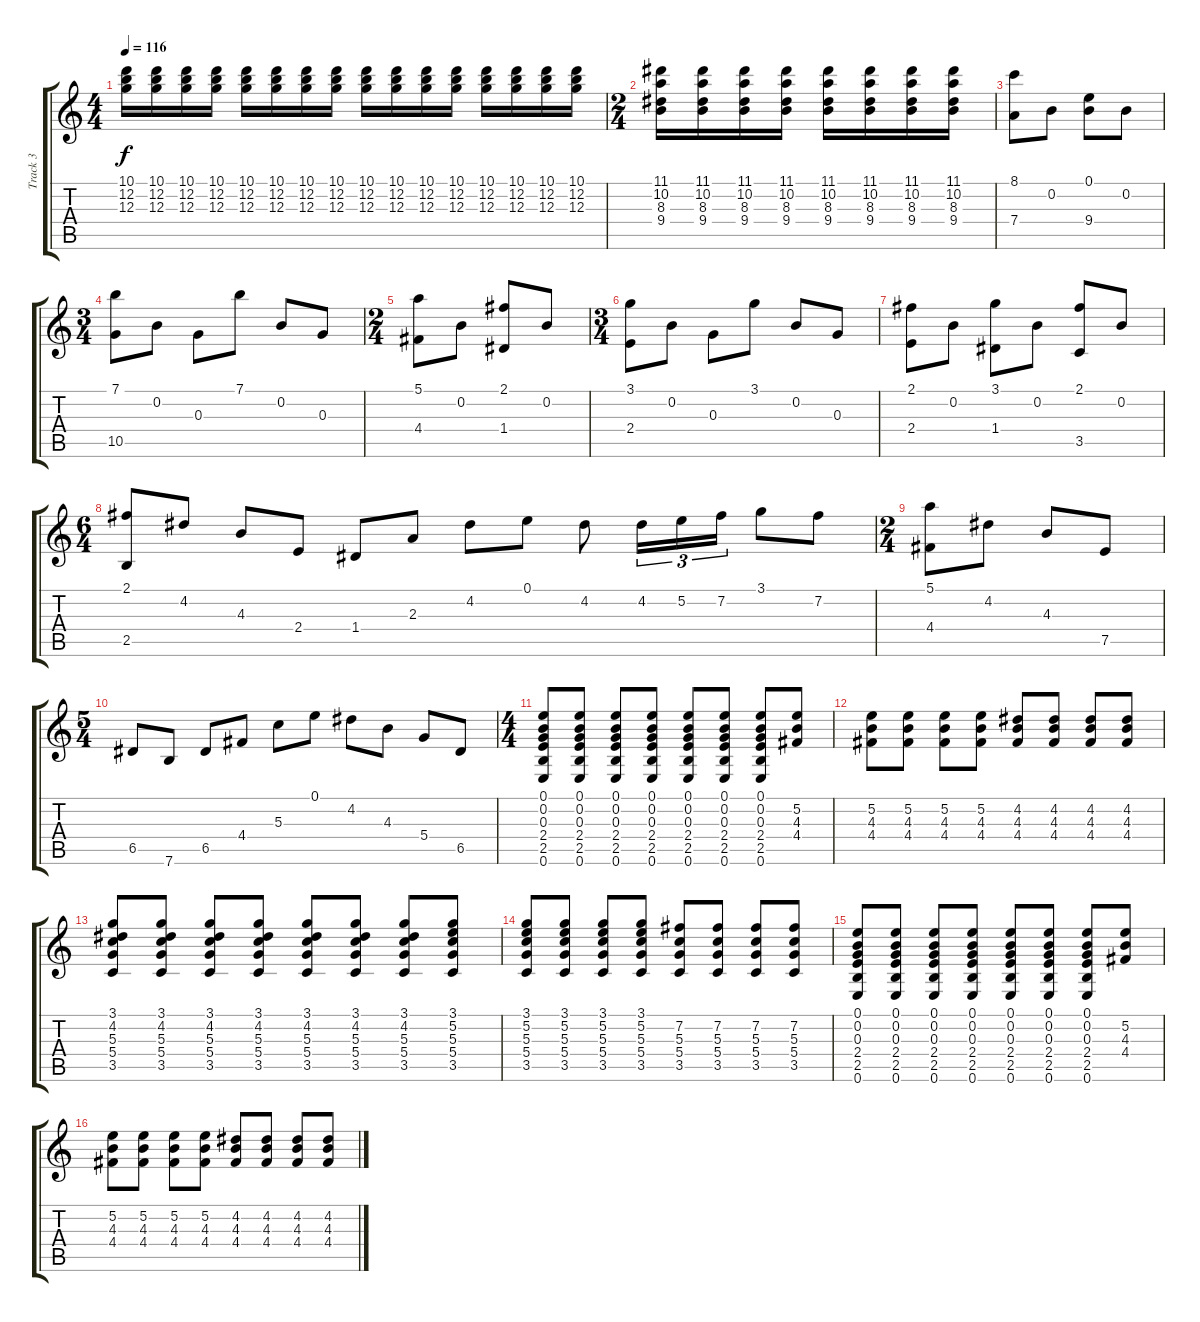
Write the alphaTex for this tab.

\track ("Track 3" "Track 3") {instrument distortionguitar}
\staff {score tabs}
\tuning (E4 B3 G3 D3 A2 E2) {hide}
\ts (4 4)
\tempo 116
\clef g2
\ks c
(10.1 12.2 12.3).16{dy f} (10.1 12.2 12.3).16 (10.1 12.2 12.3).16 (10.1 12.2 12.3).16 (10.1 12.2 12.3).16 (10.1 12.2 12.3).16 (10.1 12.2 12.3).16 (10.1 12.2 12.3).16 (10.1 12.2 12.3).16 (10.1 12.2 12.3).16 (10.1 12.2 12.3).16 (10.1 12.2 12.3).16 (10.1 12.2 12.3).16 (10.1 12.2 12.3).16 (10.1 12.2 12.3).16 (10.1 12.2 12.3).16 |
\ts (2 4)
(11.1 10.2 8.3 9.4).16 (11.1 10.2 8.3 9.4).16 (11.1 10.2 8.3 9.4).16 (11.1 10.2 8.3 9.4).16 (11.1 10.2 8.3 9.4).16 (11.1 10.2 8.3 9.4).16 (11.1 10.2 8.3 9.4).16 (11.1 10.2 8.3 9.4).16 |
(8.1 7.4).8{instrument acousticguitarnylon} 0.2.8 (0.1 9.4).8 0.2.8 |
\ts (3 4)
(7.1 10.5).8 0.2.8 0.3.8 7.1.8 0.2.8 0.3.8 |
\ts (2 4)
(5.1 4.4).8 0.2.8 (2.1 1.4).8 0.2.8 |
\ts (3 4)
(3.1 2.4).8 0.2.8 0.3.8 3.1.8 0.2.8 0.3.8 |
(2.1 2.4).8 0.2.8 (3.1 1.4).8 0.2.8 (2.1 3.5).8 0.2.8 |
\ts (6 4)
(2.1 2.5).8 4.2.8 4.3.8 2.4.8 1.4.8 2.3.8 4.2.8 0.1.8 4.2.8 4.2.16{tu (3 2)} 5.2.16{tu (3 2)} 7.2.16{tu (3 2)} 3.1.8 7.2.8 |
\ts (2 4)
(5.1 4.4).8 4.2.8 4.3.8 7.5.8 |
\ts (5 4)
6.5.8 7.6.8 6.5.8 4.4.8 5.3.8 0.1.8 4.2.8 4.3.8 5.4.8 6.5.8 |
\ts (4 4)
(0.1 0.2 0.3 2.4 2.5 0.6).8{instrument distortionguitar} (0.1 0.2 0.3 2.4 2.5 0.6).8 (0.1 0.2 0.3 2.4 2.5 0.6).8 (0.1 0.2 0.3 2.4 2.5 0.6).8 (0.1 0.2 0.3 2.4 2.5 0.6).8 (0.1 0.2 0.3 2.4 2.5 0.6).8 (0.1 0.2 0.3 2.4 2.5 0.6).8 (5.2 4.3 4.4).8 |
(5.2 4.3 4.4).8 (5.2 4.3 4.4).8 (5.2 4.3 4.4).8 (5.2 4.3 4.4).8 (4.2 4.3 4.4).8 (4.2 4.3 4.4).8 (4.2 4.3 4.4).8 (4.2 4.3 4.4).8 |
(3.1 4.2 5.3 5.4 3.5).8 (3.1 4.2 5.3 5.4 3.5).8 (3.1 4.2 5.3 5.4 3.5).8 (3.1 4.2 5.3 5.4 3.5).8 (3.1 4.2 5.3 5.4 3.5).8 (3.1 4.2 5.3 5.4 3.5).8 (3.1 4.2 5.3 5.4 3.5).8 (3.1 5.2 5.3 5.4 3.5).8 |
(3.1 5.2 5.3 5.4 3.5).8 (3.1 5.2 5.3 5.4 3.5).8 (3.1 5.2 5.3 5.4 3.5).8 (3.1 5.2 5.3 5.4 3.5).8 (7.2 5.3 5.4 3.5).8 (7.2 5.3 5.4 3.5).8 (7.2 5.3 5.4 3.5).8 (7.2 5.3 5.4 3.5).8 |
(0.1 0.2 0.3 2.4 2.5 0.6).8 (0.1 0.2 0.3 2.4 2.5 0.6).8 (0.1 0.2 0.3 2.4 2.5 0.6).8 (0.1 0.2 0.3 2.4 2.5 0.6).8 (0.1 0.2 0.3 2.4 2.5 0.6).8 (0.1 0.2 0.3 2.4 2.5 0.6).8 (0.1 0.2 0.3 2.4 2.5 0.6).8 (5.2 4.3 4.4).8 |
(5.2 4.3 4.4).8 (5.2 4.3 4.4).8 (5.2 4.3 4.4).8 (5.2 4.3 4.4).8 (4.2 4.3 4.4).8 (4.2 4.3 4.4).8 (4.2 4.3 4.4).8 (4.2 4.3 4.4).8
